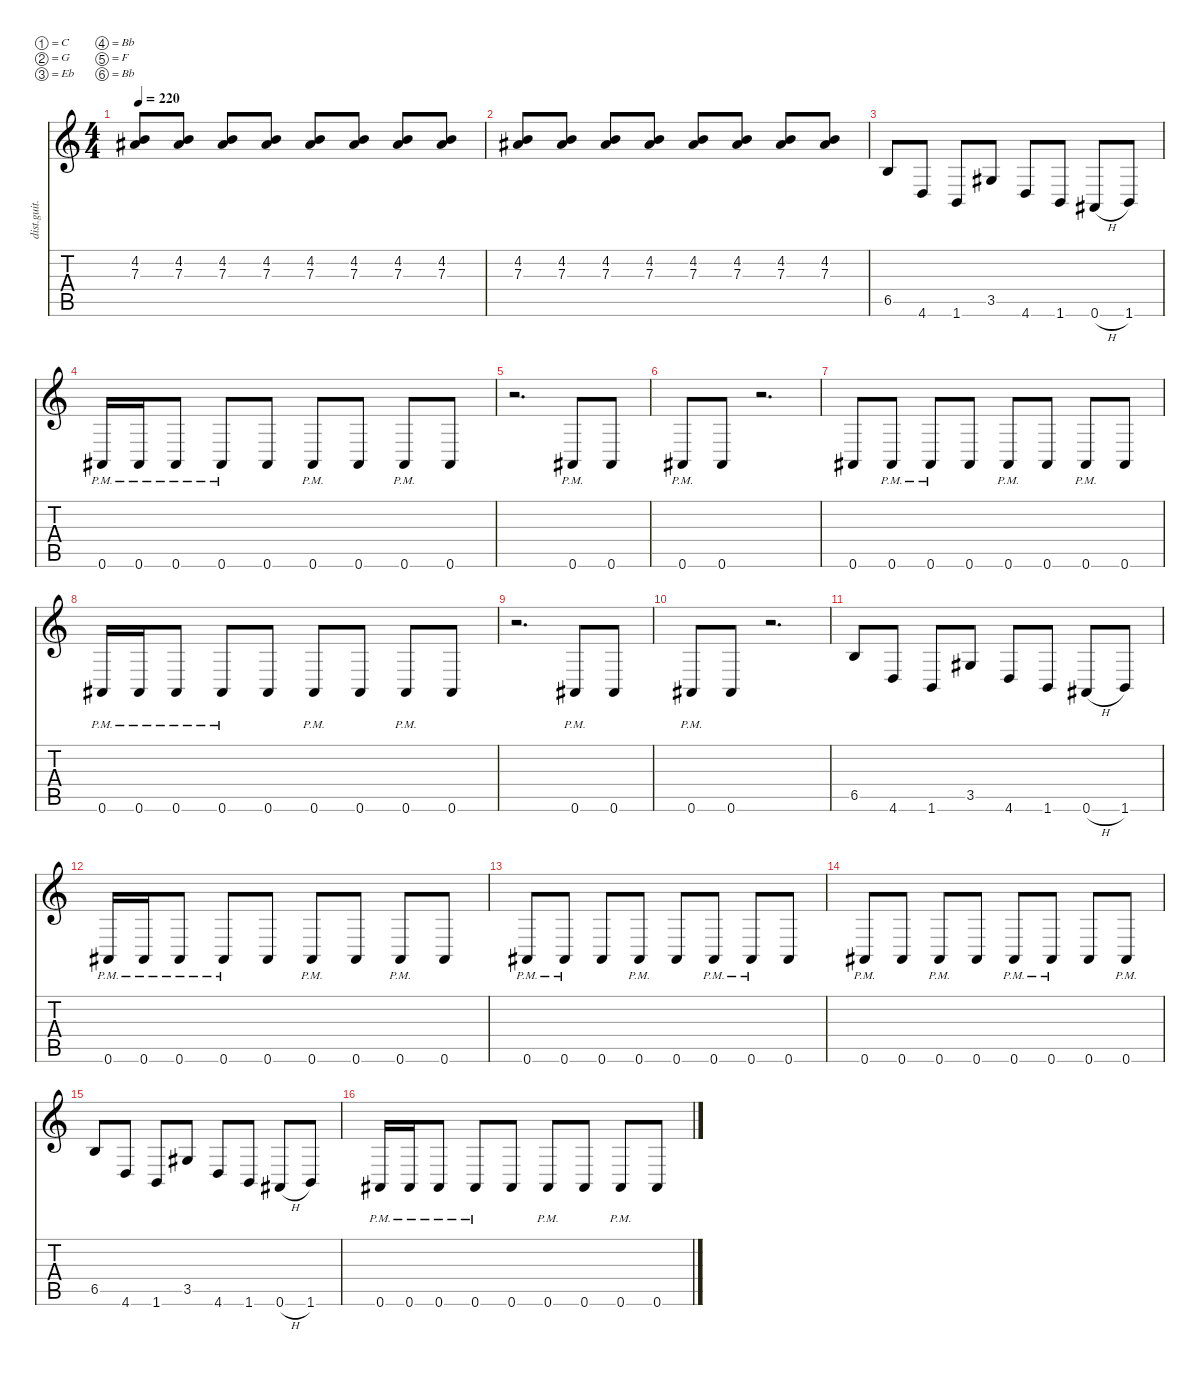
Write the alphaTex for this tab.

\defaultSystemsLayout 4
\hideDynamics
\bracketExtendMode nobrackets
\otherSystemsTrackNameOrientation horizontal
\track ("Guitar R" "dist.guit.") {instrument overdrivenguitar}
\staff {score tabs}
\tuning (C4 G3 Eb3 Bb2 F2 Bb1)
\ts (4 4)
\tempo 220
\clef g2
\ks c
(4.2 7.3{acc #}).8{dy mf beam Up} (4.2 7.3{acc #}).8{beam Up} (4.2 7.3{acc #}).8{beam Up} (4.2 7.3{acc #}).8{beam Up} (4.2 7.3{acc #}).8{beam Up} (4.2 7.3{acc #}).8{beam Up} (4.2 7.3{acc #}).8{beam Up} (4.2 7.3{acc #}).8{beam Up} |
(4.2 7.3{acc #}).8{beam Up} (4.2 7.3{acc #}).8{beam Up} (4.2 7.3{acc #}).8{beam Up} (4.2 7.3{acc #}).8{beam Up} (4.2 7.3{acc #}).8{beam Up} (4.2 7.3{acc #}).8{beam Up} (4.2 7.3{acc #}).8{beam Up} (4.2 7.3{acc #}).8{beam Up} |
6.5.8{beam Up} 4.6.8{beam Up} 1.6.8{beam Up} 3.5{acc #}.8{beam Up} 4.6.8{beam Up} 1.6.8{beam Up} 0.6{h acc #}.8{beam Up} 1.6.8{beam Up} |
0.6{pm acc #}.16{beam Up} 0.6{pm acc #}.16{beam Up} 0.6{pm acc #}.8{beam Up} 0.6{pm acc #}.8{beam Up} 0.6{acc #}.8{beam Up} 0.6{pm acc #}.8{beam Up} 0.6{acc #}.8{beam Up} 0.6{pm acc #}.8{beam Up} 0.6{acc #}.8{beam Up} |
r.2{d beam Down} 0.6{pm acc #}.8{beam Up} 0.6{acc #}.8{beam Up} |
0.6{pm acc #}.8{beam Up} 0.6{acc #}.8{beam Up} r.2{d beam Up} |
0.6{acc #}.8{beam Up} 0.6{pm acc #}.8{beam Up} 0.6{pm acc #}.8{beam Up} 0.6{acc #}.8{beam Up} 0.6{pm acc #}.8{beam Up} 0.6{acc #}.8{beam Up} 0.6{pm acc #}.8{beam Up} 0.6{acc #}.8{beam Up} |
0.6{pm acc #}.16{beam Up} 0.6{pm acc #}.16{beam Up} 0.6{pm acc #}.8{beam Up} 0.6{pm acc #}.8{beam Up} 0.6{acc #}.8{beam Up} 0.6{pm acc #}.8{beam Up} 0.6{acc #}.8{beam Up} 0.6{pm acc #}.8{beam Up} 0.6{acc #}.8{beam Up} |
r.2{d beam Down} 0.6{pm acc #}.8{beam Up} 0.6{acc #}.8{beam Up} |
0.6{pm acc #}.8{beam Up} 0.6{acc #}.8{beam Up} r.2{d beam Up} |
6.5.8{beam Up} 4.6.8{beam Up} 1.6.8{beam Up} 3.5{acc #}.8{beam Up} 4.6.8{beam Up} 1.6.8{beam Up} 0.6{h acc #}.8{beam Up} 1.6.8{beam Up} |
0.6{pm acc #}.16{beam Up} 0.6{pm acc #}.16{beam Up} 0.6{pm acc #}.8{beam Up} 0.6{pm acc #}.8{beam Up} 0.6{acc #}.8{beam Up} 0.6{pm acc #}.8{beam Up} 0.6{acc #}.8{beam Up} 0.6{pm acc #}.8{beam Up} 0.6{acc #}.8{beam Up} |
0.6{pm acc #}.8{beam Up} 0.6{pm acc #}.8{beam Up} 0.6{acc #}.8{beam Up} 0.6{pm acc #}.8{beam Up} 0.6{acc #}.8{beam Up} 0.6{pm acc #}.8{beam Up} 0.6{pm acc #}.8{beam Up} 0.6{acc #}.8{beam Up} |
0.6{pm acc #}.8{beam Up} 0.6{acc #}.8{beam Up} 0.6{pm acc #}.8{beam Up} 0.6{acc #}.8{beam Up} 0.6{pm acc #}.8{beam Up} 0.6{pm acc #}.8{beam Up} 0.6{acc #}.8{beam Up} 0.6{pm acc #}.8{beam Up} |
6.5.8{beam Up} 4.6.8{beam Up} 1.6.8{beam Up} 3.5{acc #}.8{beam Up} 4.6.8{beam Up} 1.6.8{beam Up} 0.6{h acc #}.8{beam Up} 1.6.8{beam Up} |
0.6{pm acc #}.16{beam Up} 0.6{pm acc #}.16{beam Up} 0.6{pm acc #}.8{beam Up} 0.6{pm acc #}.8{beam Up} 0.6{acc #}.8{beam Up} 0.6{pm acc #}.8{beam Up} 0.6{acc #}.8{beam Up} 0.6{pm acc #}.8{beam Up} 0.6{acc #}.8{beam Up}
